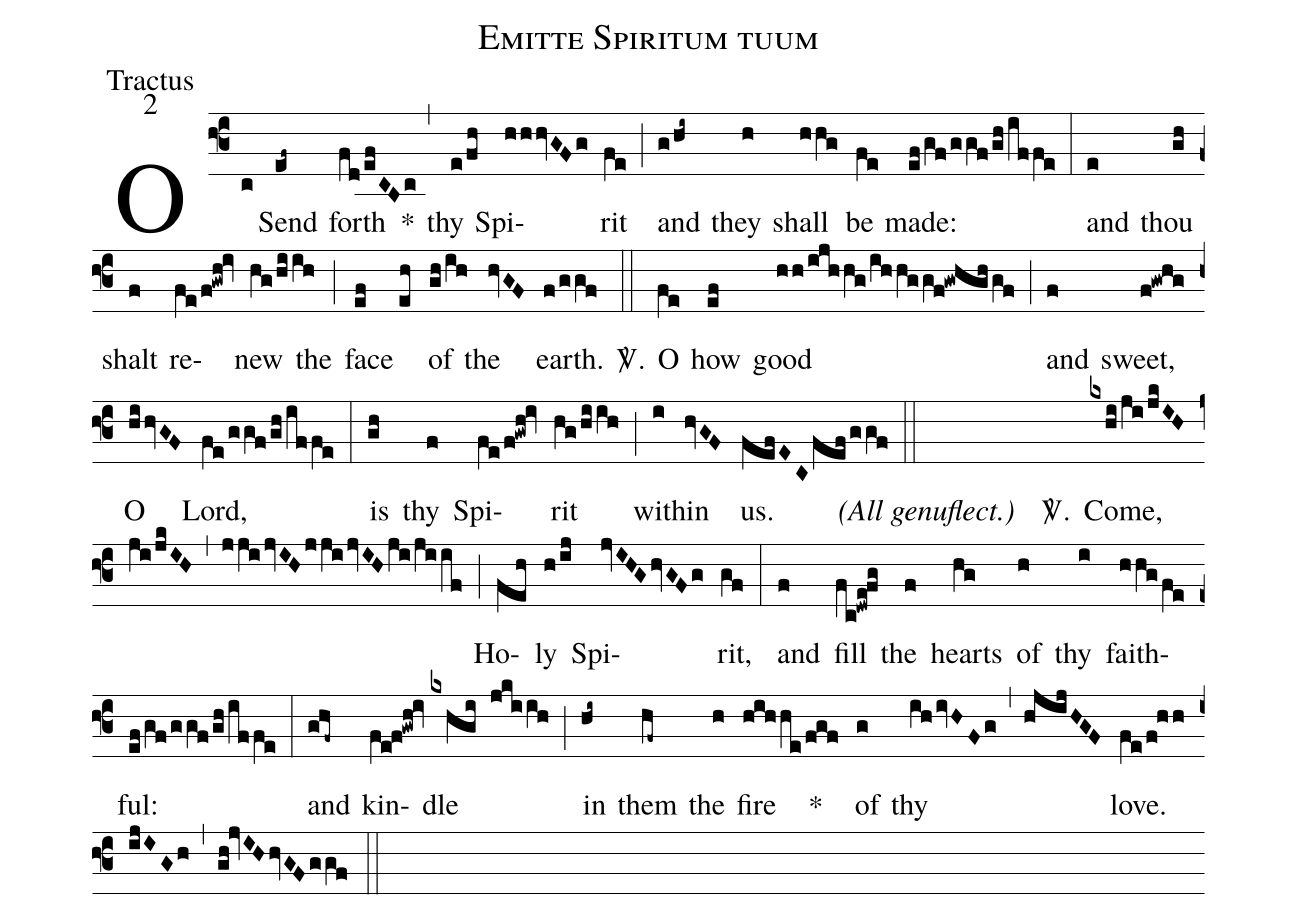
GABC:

name:Emitte Spiritum tuum;
office-part:Tractus;
mode:2;
%%
(f3) O(c) Send(ef~) forth(fd/efCBc) *(,) thy(e/fh) Spi(hhhvGFg)rit(fe) (;) and(g/hi~) they(h) shall(hhg) be(fe) made:(ef/gf/ggf/gh/iffe) (:) and(e) thou(gh) shalt(f) re(fe/f!gwh!iv)new(hg/hiih) the(;) face(ef) (eh) of(gh/ih) the(hvGF) earth.(f/ggf) <sp>V/</sp>.(::) O(fe) how(ef) good(hh/ijhhg/ihhggf!gwhgh/gf) (;) and(f) sweet,(f!gwhg) O(hi/hvGF) Lord,(fe/ggf/gh/iffe) (:) is(gh) thy(f) Spi(fe/f!gwh!iv)rit(hg/hiih) (;) with(i)in(hvGF) us.(fefEC/fef/ggf) (::) <i><v>(</v>All genuflect.<v>)</v></i>() <sp>V/</sp>.() Come,(kxhi/ji/jkIH/ji/jkIH) (,) (jji/jvIH/jji/jvIH/ji/jiif) (;) Ho(feh)ly(h/ij) Spi(jvIHG/hvGFg)rit,(gf) (:) and(f) fill(fc!dwe!fg) the(f) hearts(hg) of(h) thy(i) faith(hhg/fe)ful:(ef/gf/ggf/gh/iffe) (:) and(ghf~) kin(fe!f!gwh!iv)dle(kxhgi jkiih) (;) in(hi~) them(hf~) the(h) fire(hihhe/fgf) *() of(g) thy(ih/ivHFg) (,) (hjijHGF) love.(fe/f!hh/ijIGh) (,) (gh!jvIH/hvGF/ggf) (::)
